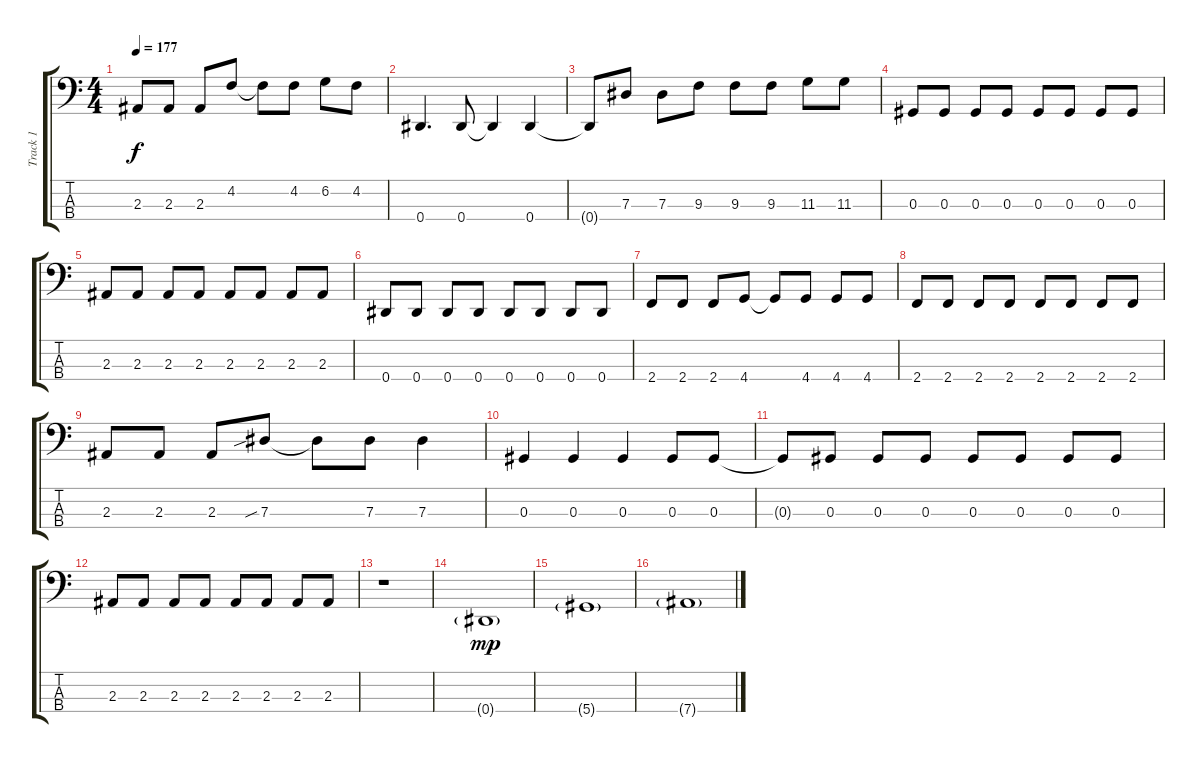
\track ("Track 1" "Track 1") {instrument electricbassfinger}
\staff {score tabs}
\tuning (Gb2 Db2 Ab1 Eb1) {hide}
\ts (4 4)
\tempo 177
\clef f4
\ks c
2.3.8{dy f} 2.3.8 2.3.8 4.2.8 4.2{t}.8 4.2.8 6.2.8 4.2.8 |
0.4.4{d} 0.4.8 0.4{t}.4 0.4.4 |
0.4{t}.8 7.3.8 7.3.8 9.3.8 9.3.8 9.3.8 11.3.8 11.3.8 |
0.3.8 0.3.8 0.3.8 0.3.8 0.3.8 0.3.8 0.3.8 0.3.8 |
2.3.8 2.3.8 2.3.8 2.3.8 2.3.8 2.3.8 2.3.8 2.3.8 |
0.4.8 0.4.8 0.4.8 0.4.8 0.4.8 0.4.8 0.4.8 0.4.8 |
2.4.8 2.4.8 2.4.8 4.4.8 4.4{t}.8 4.4.8 4.4.8 4.4.8 |
2.4.8 2.4.8 2.4.8 2.4.8 2.4.8 2.4.8 2.4.8 2.4.8 |
2.3.8 2.3.8 2.3.8 7.3{sib}.8 7.3{t}.8 7.3.8 7.3.4 |
0.3.4 0.3.4 0.3.4 0.3.8 0.3.8 |
0.3{t}.8 0.3.8 0.3.8 0.3.8 0.3.8 0.3.8 0.3.8 0.3.8 |
2.3.8 2.3.8 2.3.8 2.3.8 2.3.8 2.3.8 2.3.8 2.3.8 |
r.1 |
0.4{g}.1{dy mp} |
5.4{g}.1 |
7.4{g}.1
